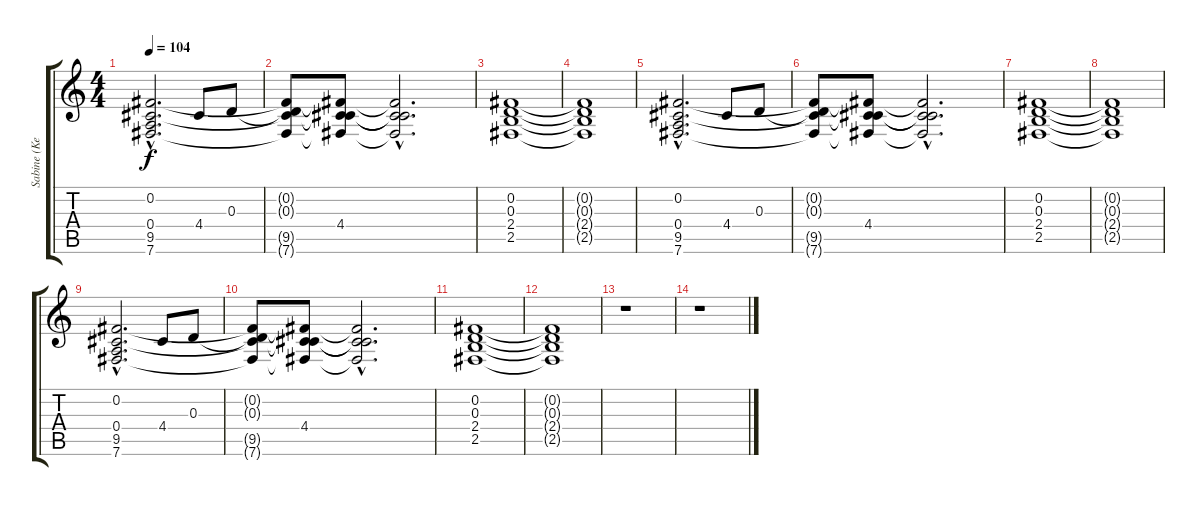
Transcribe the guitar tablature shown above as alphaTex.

\track ("Sabine (KeybHigh)" "Sabine (Ke") {instrument stringensemble1}
\staff {score tabs}
\tuning (B4 Gb4 D4 A3 E3 B2) {hide}
\ts (4 4)
\tempo 104
\clef g2
\ks c
(0.2{hac} 0.4{hac} 9.5{hac} 7.6{hac}).2{d dy f} 4.4.8 0.3.8 |
(0.2{t} 0.3{t} 9.5{t} 7.6{t}).8 (0.2{t} 4.4 9.5{t} 7.6{t}).8 (0.2{hac t} 4.4{hac t} 9.5{hac t} 7.6{hac t}).2{d} |
(0.2 0.3 2.4 2.5).1{volume 14} |
(0.2{t} 0.3{t} 2.4{t} 2.5{t}).1 |
(0.2{hac} 0.4{hac} 9.5{hac} 7.6{hac}).2{d} 4.4.8 0.3.8 |
(0.2{t} 0.3{t} 9.5{t} 7.6{t}).8 (0.2{t} 4.4 9.5{t} 7.6{t}).8 (0.2{hac t} 4.4{hac t} 9.5{hac t} 7.6{hac t}).2{d} |
(0.2 0.3 2.4 2.5).1 |
(0.2{t} 0.3{t} 2.4{t} 2.5{t}).1 |
(0.2{hac} 0.4{hac} 9.5{hac} 7.6{hac}).2{d} 4.4.8 0.3.8 |
(0.2{t} 0.3{t} 9.5{t} 7.6{t}).8 (0.2{t} 4.4 9.5{t} 7.6{t}).8 (0.2{hac t} 4.4{hac t} 9.5{hac t} 7.6{hac t}).2{d} |
(0.2 0.3 2.4 2.5).1 |
(0.2{t} 0.3{t} 2.4{t} 2.5{t}).1 |
r.1 |
r.1{volume 13}
